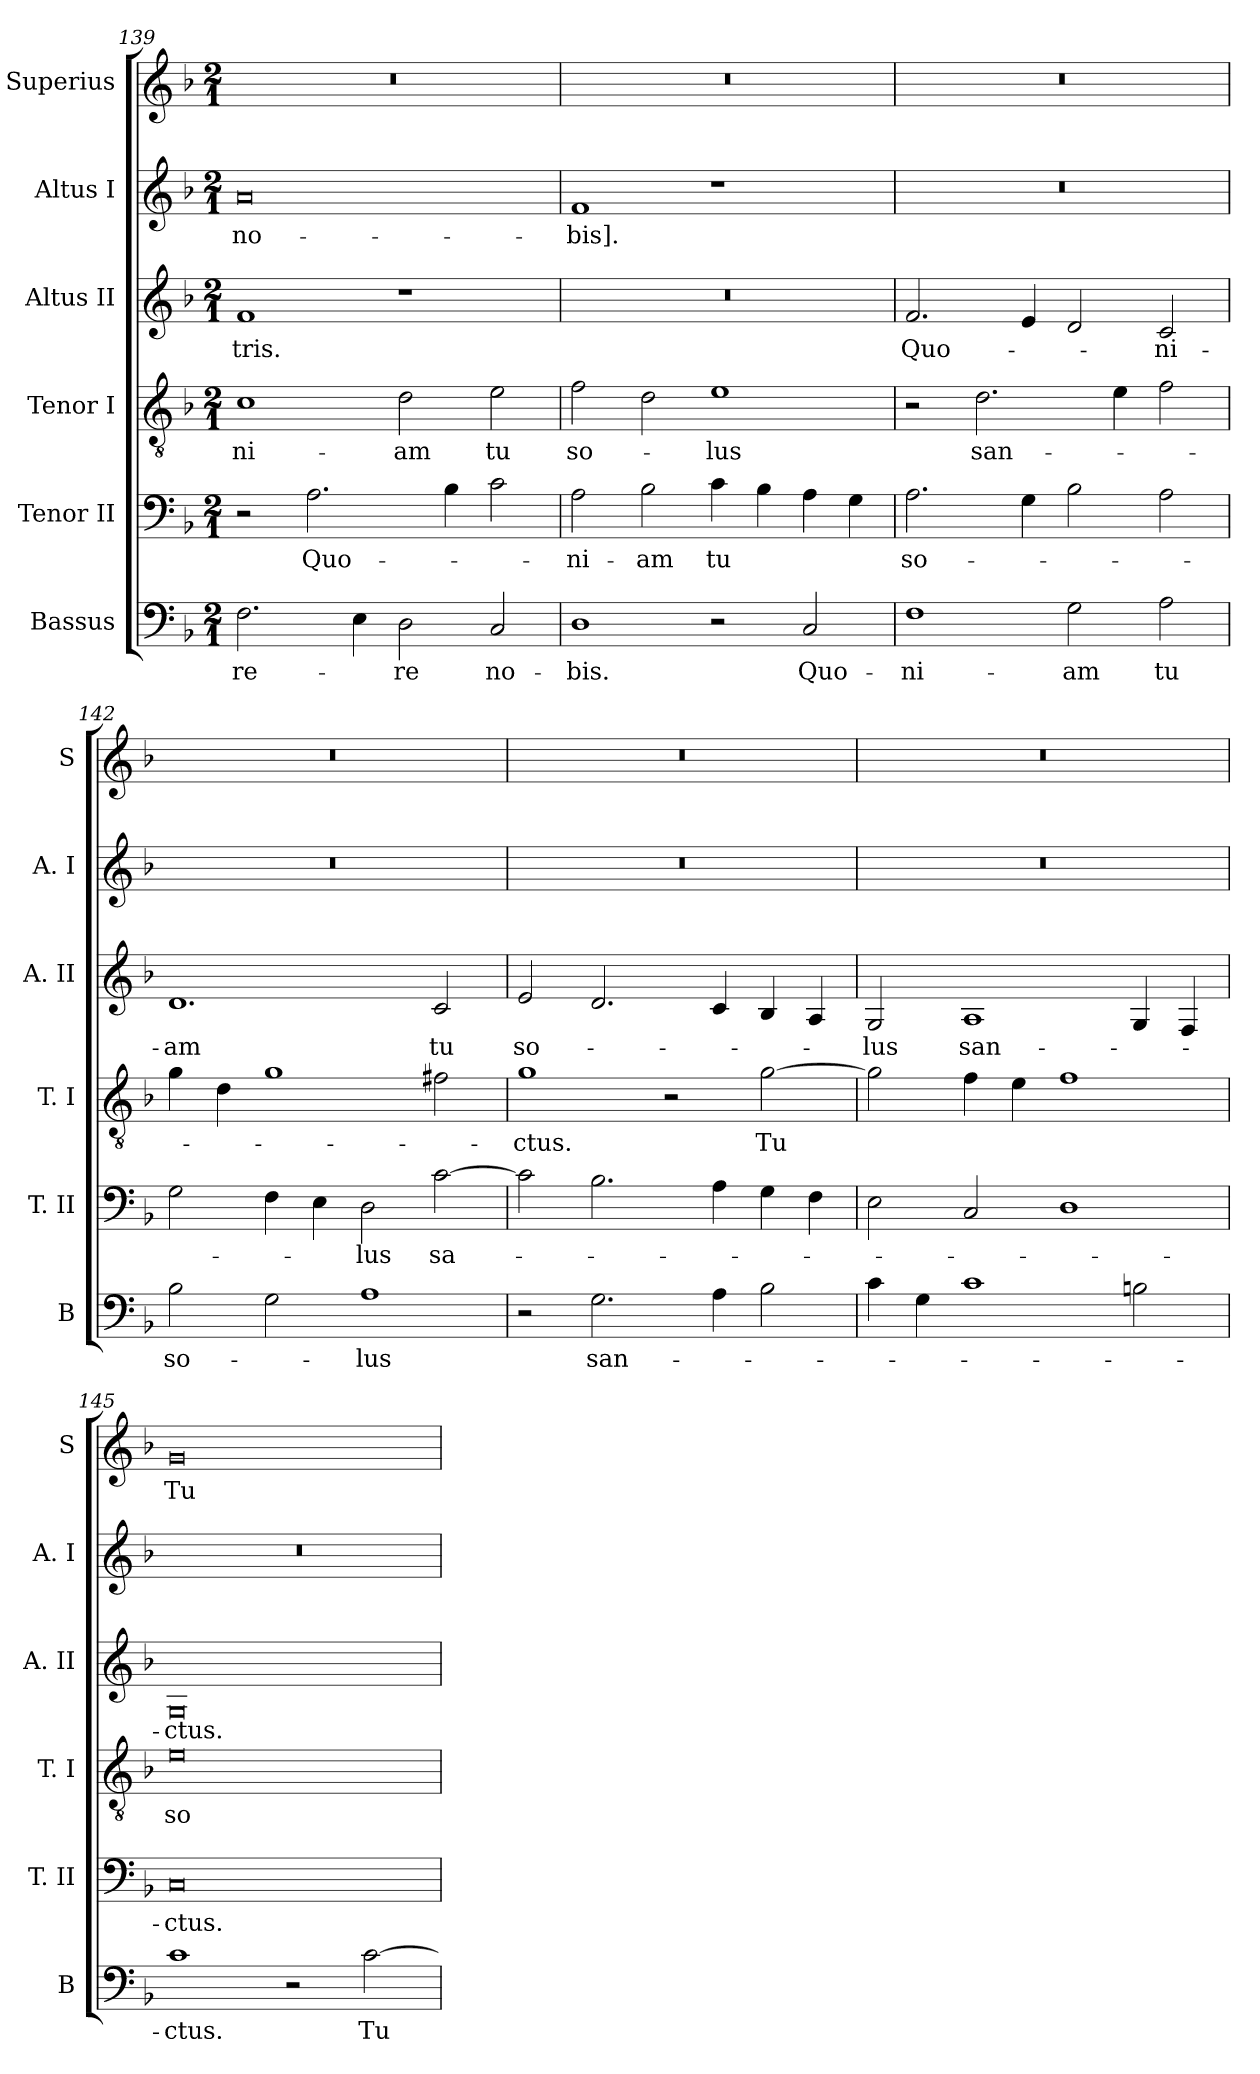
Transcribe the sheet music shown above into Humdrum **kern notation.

**kern	**text	**kern	**text	**kern	**text	**kern	**text	**kern	**text	**kern	**text
*part6	*part6	*part5	*part5	*part4	*part4	*part3	*part3	*part2	*part2	*part1	*part1
*staff6	*staff6	*staff5	*staff5	*staff4	*staff4	*staff3	*staff3	*staff2	*staff2	*staff1	*staff1
*I"Bassus	*	*I"Tenor II	*	*I"Tenor I	*	*I"Altus II	*	*I"Altus I	*	*I"Superius	*
*I'B	*	*I'T. II	*	*I'T. I	*	*I'A. II	*	*I'A. I	*	*I'S	*
*clefF4	*	*clefF4	*	*clefGv2	*	*clefG2	*	*clefG2	*	*clefG2	*
*k[b-]	*	*k[b-]	*	*k[b-]	*	*k[b-]	*	*k[b-]	*	*k[b-]	*
*F:	*	*F:	*	*F:	*	*F:	*	*F:	*	*F:	*
*M2/1	*	*M2/1	*	*M2/1	*	*M2/1	*	*M2/1	*	*M2/1	*
=139	=139	=139	=139	=139	=139	=139	=139	=139	=139	=139	=139
2.F	-re-	2r	.	1c	-ni-	1f	-tris.	0a	no-	0r	.
.	.	2.A	Quo-	.	.	.	.	.	.	.	.
4E	.	.	.	.	.	.	.	.	.	.	.
2D	-re	.	.	2d	-am	1r	.	.	.	.	.
.	.	4B-	.	.	.	.	.	.	.	.	.
2C	no-	2c	.	2e	tu	.	.	.	.	.	.
=140	=140	=140	=140	=140	=140	=140	=140	=140	=140	=140	=140
1D	-bis.	2A	-ni-	2f	so-	0r	.	1f	-bis].	0r	.
.	.	2B-	-am	2d	.	.	.	.	.	.	.
2r	.	4c	tu	1e	-lus	.	.	1r	.	.	.
.	.	4B-	.	.	.	.	.	.	.	.	.
2C	Quo-	4A	.	.	.	.	.	.	.	.	.
.	.	4G	.	.	.	.	.	.	.	.	.
=141	=141	=141	=141	=141	=141	=141	=141	=141	=141	=141	=141
1F	-ni-	2.A	so-	2r	.	2.f	Quo-	0r	.	0r	.
.	.	.	.	2.d	san-	.	.	.	.	.	.
.	.	4G	.	.	.	4e	.	.	.	.	.
2G	-am	2B-	.	.	.	2d	.	.	.	.	.
.	.	.	.	4e	.	.	.	.	.	.	.
2A	tu	2A	.	2f	.	2c	-ni-	.	.	.	.
=142	=142	=142	=142	=142	=142	=142	=142	=142	=142	=142	=142
2B-	so-	2G	.	4g	.	1.d	-am	0r	.	0r	.
.	.	.	.	4d	.	.	.	.	.	.	.
2G	.	4F	.	1g	.	.	.	.	.	.	.
.	.	4E	.	.	.	.	.	.	.	.	.
1A	-lus	2D	-lus	.	.	.	.	.	.	.	.
.	.	[2c	sa-	2f#X	.	2c	tu	.	.	.	.
=143	=143	=143	=143	=143	=143	=143	=143	=143	=143	=143	=143
2r	.	2c]	.	1g	-ctus.	2e	so-	0r	.	0r	.
2.G	san-	2.B-	.	.	.	2.d	.	.	.	.	.
.	.	.	.	2r	.	.	.	.	.	.	.
4A	.	4A	.	.	.	4c	.	.	.	.	.
2B-	.	4G	.	[2g	Tu	4B-	.	.	.	.	.
.	.	4F	.	.	.	4A	.	.	.	.	.
=144	=144	=144	=144	=144	=144	=144	=144	=144	=144	=144	=144
4c	.	2E	.	2g]	.	2G	-lus	0r	.	0r	.
4G	.	.	.	.	.	.	.	.	.	.	.
1c	.	2C	.	4f	.	1A	san-	.	.	.	.
.	.	.	.	4e	.	.	.	.	.	.	.
.	.	1D	.	1f	.	.	.	.	.	.	.
2Bn	.	.	.	.	.	4G	.	.	.	.	.
.	.	.	.	.	.	4F	.	.	.	.	.
=145	=145	=145	=145	=145	=145	=145	=145	=145	=145	=145	=145
1c	-ctus.	0C	-ctus.	0e	so-	0G	-ctus.	0r	.	0g	Tu
2r	.	.	.	.	.	.	.	.	.	.	.
[2c	Tu	.	.	.	.	.	.	.	.	.	.
=	=	=	=	=	=	=	=	=	=	=	=
*-	*-	*-	*-	*-	*-	*-	*-	*-	*-	*-	*-
